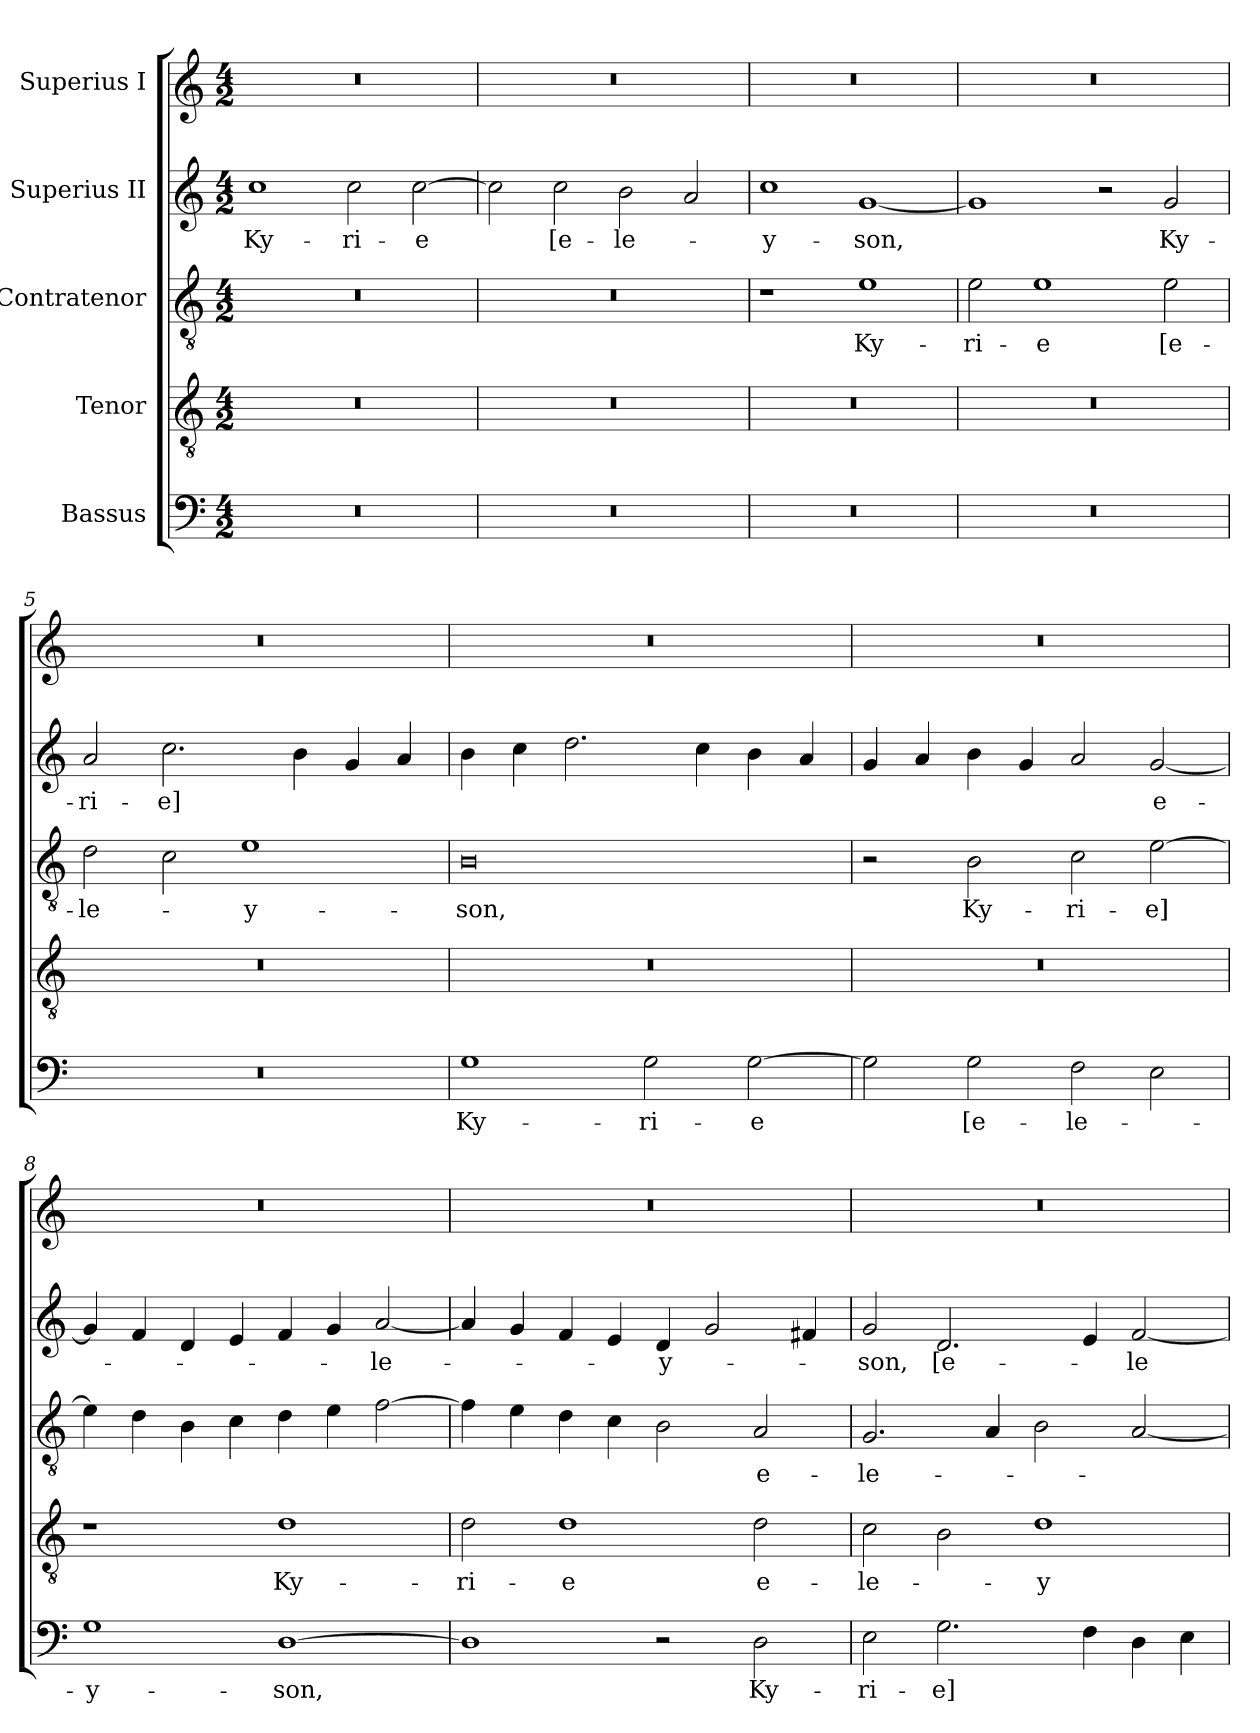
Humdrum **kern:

**kern	**text	**kern	**text	**kern	**text	**kern	**text	**kern
*part5	*part5	*part4	*part4	*part3	*part3	*part2	*part2	*part1
*staff5	*staff5	*staff4	*staff4	*staff3	*staff3	*staff2	*staff2	*staff1
*I"Bassus	*	*I"Tenor	*	*I"Contratenor	*	*I"Superius II	*	*I"Superius I
*clefF4	*	*clefGv2	*	*clefGv2	*	*clefG2	*	*clefG2
*k[]	*	*k[]	*	*k[]	*	*k[]	*	*k[]
*M4/2	*	*M4/2	*	*M4/2	*	*M4/2	*	*M4/2
=1	=1	=1	=1	=1	=1	=1	=1	=1
0r	.	0r	.	0r	.	1cc\	Ky-	0r
.	.	.	.	.	.	2cc\	-ri-	.
.	.	.	.	.	.	[2cc\	-e	.
=2	=2	=2	=2	=2	=2	=2	=2	=2
0r	.	0r	.	0r	.	2cc\]	.	0r
.	.	.	.	.	.	2cc\	[e-	.
.	.	.	.	.	.	2b\	-le-	.
.	.	.	.	.	.	2a/	.	.
=3	=3	=3	=3	=3	=3	=3	=3	=3
0r	.	0r	.	1r	.	1cc\	-y-	0r
.	.	.	.	1e\	Ky-	[1g/	-son,	.
=4	=4	=4	=4	=4	=4	=4	=4	=4
0r	.	0r	.	2e\	-ri-	1g/]	.	0r
.	.	.	.	1e\	-e	.	.	.
.	.	.	.	.	.	2r	.	.
.	.	.	.	2e\	[e-	2g/	Ky-	.
=5	=5	=5	=5	=5	=5	=5	=5	=5
0r	.	0r	.	2d\	-le-	2a/	-ri-	0r
.	.	.	.	2c\	.	2.cc\	-e]	.
.	.	.	.	1e\	-y-	.	.	.
.	.	.	.	.	.	4b\	.	.
.	.	.	.	.	.	4g/	.	.
.	.	.	.	.	.	4a/	.	.
=6	=6	=6	=6	=6	=6	=6	=6	=6
1G\	Ky-	0r	.	0B\	-son,	4b\	.	0r
.	.	.	.	.	.	4cc\	.	.
.	.	.	.	.	.	2.dd\	.	.
2G\	-ri-	.	.	.	.	.	.	.
.	.	.	.	.	.	4cc\	.	.
[2G\	-e	.	.	.	.	4b\	.	.
.	.	.	.	.	.	4a/	.	.
=7	=7	=7	=7	=7	=7	=7	=7	=7
2G\]	.	0r	.	2r	.	4g/	.	0r
.	.	.	.	.	.	4a/	.	.
2G\	[e-	.	.	2B\	Ky-	4b\	.	.
.	.	.	.	.	.	4g/	.	.
2F\	-le-	.	.	2c\	-ri-	2a/	.	.
2E\	.	.	.	[2e\	-e]	[2g/	e-	.
=8	=8	=8	=8	=8	=8	=8	=8	=8
1G\	-y-	1r	.	4e\]	.	4g/]	.	0r
.	.	.	.	4d\	.	4f/	.	.
.	.	.	.	4B\	.	4d/	.	.
.	.	.	.	4c\	.	4e/	.	.
[1D\	-son,	1d\	Ky-	4d\	.	4f/	.	.
.	.	.	.	4e\	.	4g/	.	.
.	.	.	.	[2f\	.	[2a/	-le-	.
=9	=9	=9	=9	=9	=9	=9	=9	=9
1D\]	.	2d\	-ri-	4f\]	.	4a/]	.	0r
.	.	.	.	4e\	.	4g/	.	.
.	.	1d\	-e	4d\	.	4f/	.	.
.	.	.	.	4c\	.	4e/	.	.
2r	.	.	.	2B\	.	4d/	-y-	.
.	.	.	.	.	.	2g/	.	.
2D\	Ky-	2d\	e-	2A/	e-	.	.	.
.	.	.	.	.	.	4f#X/	.	.
=10	=10	=10	=10	=10	=10	=10	=10	=10
2E\	-ri-	2c\	-le-	2.G/	-le-	2g/	-son,	0r
2.G\	-e]	2B\	.	.	.	2.d/	[e-	.
.	.	.	.	4A/	.	.	.	.
.	.	1d\	-y-	2B\	.	.	.	.
4F\	.	.	.	.	.	4e/	.	.
4D\	.	.	.	[2A/	.	[2f/	-le-	.
4E\	.	.	.	.	.	.	.	.
=	=	=	=	=	=	=	=	=
*-	*-	*-	*-	*-	*-	*-	*-	*-
